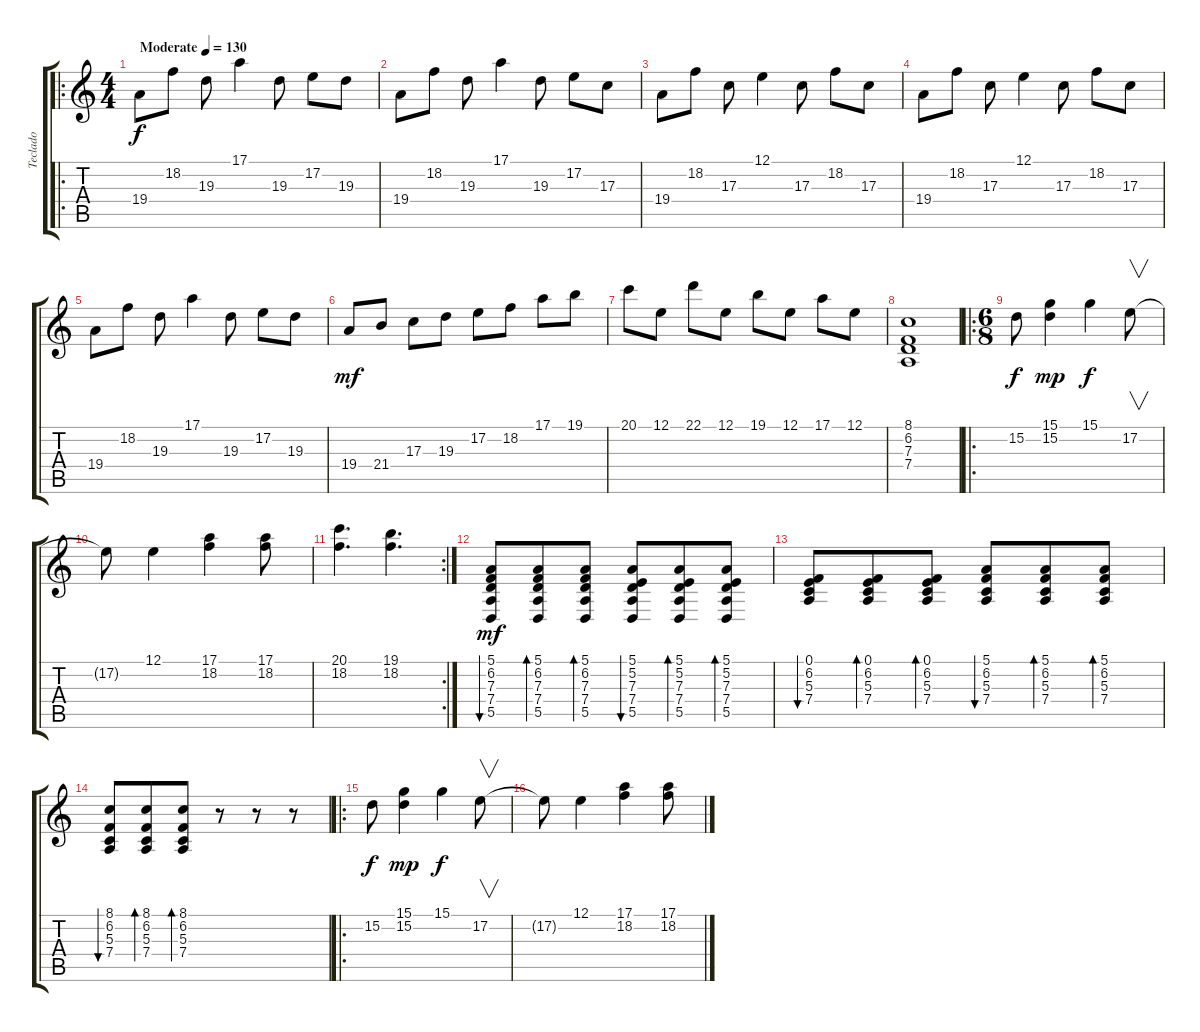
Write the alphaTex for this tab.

\track ("Teclado" "Teclado") {instrument drawbarorgan}
\staff {score tabs}
\tuning (E4 B3 G3 D3 A2 E2) {hide}
\ro
\ts (4 4)
\tempo (130 "Moderate")
\clef g2
\ks c
19.4.8{dy f instrument drawbarorgan} 18.2.8 19.3.8 17.1.4 19.3.8 17.2.8 19.3.8 |
19.4.8 18.2.8 19.3.8 17.1.4 19.3.8 17.2.8 17.3.8 |
19.4.8 18.2.8 17.3.8 12.1.4 17.3.8 18.2.8 17.3.8 |
19.4.8 18.2.8 17.3.8 12.1.4 17.3.8 18.2.8 17.3.8 |
19.4.8 18.2.8 19.3.8 17.1.4 19.3.8 17.2.8 19.3.8 |
19.4.8{dy mf} 21.4.8 17.3.8 19.3.8 17.2.8 18.2.8 17.1.8 19.1.8 |
20.1.8 12.1.8 22.1.8 12.1.8 19.1.8 12.1.8 17.1.8 12.1.8 |
(8.1 6.2 7.3 7.4).1 |
\ro
\ts (6 8)
15.2.8{dy f} (15.1 15.2).4{dy mp} 15.1.4{dy f} 17.2.8{v} |
17.2{t}.8 12.1.4 (17.1 18.2).4 (17.1 18.2).8 |
\rc 2
(20.1 18.2).4{d} (19.1 18.2).4{d} |
(5.1 6.2 7.3 7.4 5.5).8{bu 30 dy mf} (5.1 6.2 7.3 7.4 5.5).8{bd 30} (5.1 6.2 7.3 7.4 5.5).8{bd 30} (5.1 5.2 7.3 7.4 5.5).8{bu 30} (5.1 5.2 7.3 7.4 5.5).8{bd 30} (5.1 5.2 7.3 7.4 5.5).8{bd 30} |
(0.1 6.2 5.3 7.4).8{bu 30} (0.1 6.2 5.3 7.4).8{bd 30} (0.1 6.2 5.3 7.4).8{bd 30} (5.1 6.2 5.3 7.4).8{bu 30} (5.1 6.2 5.3 7.4).8{bd 30} (5.1 6.2 5.3 7.4).8{bd 30} |
(8.1 6.2 5.3 7.4).8{bu 30} (8.1 6.2 5.3 7.4).8{bd 30} (8.1 6.2 5.3 7.4).8{bd 30} r.8 r.8 r.8 |
\ro
15.2.8{dy f} (15.1 15.2).4{dy mp} 15.1.4{dy f} 17.2.8{v} |
17.2{t}.8 12.1.4 (17.1 18.2).4 (17.1 18.2).8
